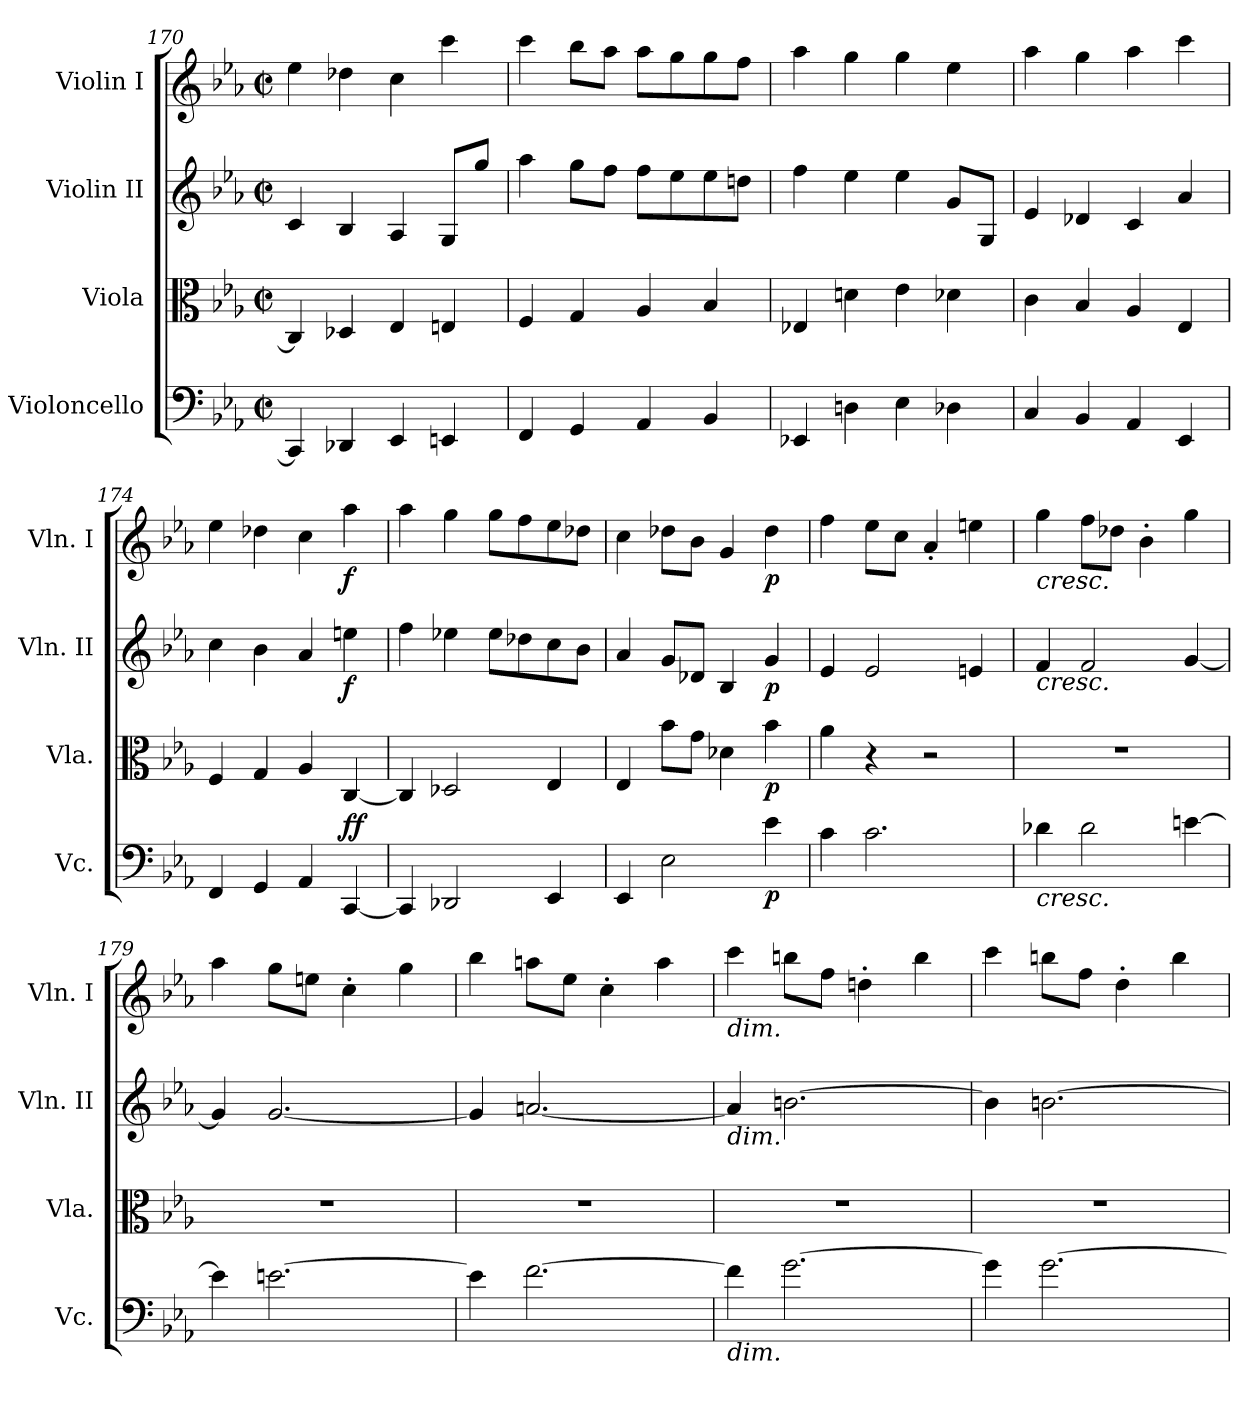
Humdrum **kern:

**kern	**dynam	**kern	**dynam	**kern	**dynam	**kern	**dynam
*part4	*part4	*part3	*part3	*part2	*part2	*part1	*part1
*staff4	*staff4	*staff3	*staff3	*staff2	*staff2	*staff1	*staff1
*I"Violoncello	*	*I"Viola	*	*I"Violin II	*	*I"Violin I	*
*I'Vc.	*	*I'Vla.	*	*I'Vln. II	*	*I'Vln. I	*
!!LO:LB:g=z
*clefF4	*	*clefC3	*	*clefG2	*	*clefG2	*
*k[b-e-a-]	*	*k[b-e-a-]	*	*k[b-e-a-]	*	*k[b-e-a-]	*
*M2/2	*	*M2/2	*	*M2/2	*	*M2/2	*
*met(c|)	*	*met(c|)	*	*met(c|)	*	*met(c|)	*
=170	=170	=170	=170	=170	=170	=170	=170
4CC/]	.	4C/]	.	4c/	.	4ee-\	.
4DD-X/	.	4D-X/	.	4B-/	.	4dd-X\	.
4EE-/	.	4E-/	.	4A-/	.	4cc\	.
4EEn/	.	4En/	.	8G/L	.	4ccc\	.
.	.	.	.	8gg/J	.	.	.
=171	=171	=171	=171	=171	=171	=171	=171
4FF/	.	4F/	.	4aa-\	.	4ccc\	.
4GG/	.	4G/	.	8gg\L	.	8bb-\L	.
.	.	.	.	8ff\J	.	8aa-\J	.
4AA-/	.	4A-/	.	8ff\L	.	8aa-\L	.
.	.	.	.	8ee-\	.	8gg\	.
4BB-/	.	4B-/	.	8ee-\	.	8gg\	.
.	.	.	.	8ddn\J	.	8ff\J	.
=172	=172	=172	=172	=172	=172	=172	=172
4EE-X/	.	4E-X/	.	4ff\	.	4aa-\	.
4Dn\	.	4dn\	.	4ee-\	.	4gg\	.
4E-\	.	4e-\	.	4ee-\	.	4gg\	.
4D-X\	.	4d-X\	.	8g/L	.	4ee-\	.
.	.	.	.	8G/J	.	.	.
=173	=173	=173	=173	=173	=173	=173	=173
4C/	.	4c\	.	4e-/	.	4aa-\	.
4BB-/	.	4B-/	.	4d-X/	.	4gg\	.
4AA-/	.	4A-/	.	4c/	.	4aa-\	.
4EE-/	.	4E-/	.	4a-/	.	4ccc\	.
=174	=174	=174	=174	=174	=174	=174	=174
4FF/	.	4F/	.	4cc\	.	4ee-\	.
4GG/	.	4G/	.	4b-\	.	4dd-X\	.
4AA-/	.	4A-/	.	4a-/	.	4cc\	.
!	!LO:DY:b	!	!	!	!	!	!
!	!LO:DY:n=1:a	!	!	!	!LO:DY:b	!	!LO:DY:b
[4CC/	f f	[4C/	.	4een\	f	4aa-\	f
!!LO:LB:g=z
=175	=175	=175	=175	=175	=175	=175	=175
4CC/]	.	4C/]	.	4ff\	.	4aa-\	.
2DD-X/	.	2D-X/	.	4ee-X\	.	4gg\	.
.	.	.	.	8ee-\L	.	8gg\L	.
.	.	.	.	8dd-X\	.	8ff\	.
4EE-/	.	4E-/	.	8cc\	.	8ee-\	.
.	.	.	.	8b-\J	.	8dd-X\J	.
=176	=176	=176	=176	=176	=176	=176	=176
4EE-/	.	4E-/	.	4a-/	.	4cc\	.
2E-\	.	8b-\L	.	8g/L	.	8dd-X\L	.
.	.	8g\J	.	8d-X/J	.	8b-\J	.
.	.	4d-X\	.	4B-/	.	4g/	.
!	!LO:DY:b	!	!LO:DY:b	!	!LO:DY:b	!	!LO:DY:b
4e-\	p	4b-\	p	4g/	p	4dd-\	p
=177	=177	=177	=177	=177	=177	=177	=177
4c\	.	4a-\	.	4e-/	.	4ff\	.
2.c\	.	4r	.	2e-/	.	8ee-\L	.
.	.	.	.	.	.	8cc\J	.
.	.	2r	.	.	.	4a-'/	.
.	.	.	.	4en/	.	4een\	.
=178	=178	=178	=178	=178	=178	=178	=178
!	!	!	!	!	!	!LO:TX:b:i:t=cresc.	!
!	!	!	!	!LO:TX:b:i:t=cresc.	!	!	!
!LO:TX:b:i:t=cresc.	!	!	!	!	!	!	!
4d-X\	.	1r	.	4f/	.	4gg\	.
2d-\	.	.	.	2f/	.	8ff\L	.
.	.	.	.	.	.	8dd-X\J	.
.	.	.	.	.	.	4b-'\	.
[4en\	.	.	.	[4g/	.	4gg\	.
=179	=179	=179	=179	=179	=179	=179	=179
4e\]	.	1r	.	4g/]	.	4aa-\	.
[2.en\	.	.	.	[2.g/	.	8gg\L	.
.	.	.	.	.	.	8een\J	.
.	.	.	.	.	.	4cc'\	.
.	.	.	.	.	.	4gg\	.
!!LO:PB:g=z
=180	=180	=180	=180	=180	=180	=180	=180
4e\]	.	1r	.	4g/]	.	4bb-\	.
[2.f\	.	.	.	[2.an/	.	8aan\L	.
.	.	.	.	.	.	8ee-\J	.
.	.	.	.	.	.	4cc'\	.
.	.	.	.	.	.	4aa\	.
=181	=181	=181	=181	=181	=181	=181	=181
!	!	!	!	!	!	!LO:TX:b:i:t=dim.	!
!	!	!	!	!LO:TX:b:i:t=dim.	!	!	!
!LO:TX:b:i:t=dim.	!	!	!	!	!	!	!
4f\]	.	1r	.	4a/]	.	4ccc\	.
[2.g\	.	.	.	[2.bn\	.	8bbn\L	.
.	.	.	.	.	.	8ff\J	.
.	.	.	.	.	.	4ddn'\	.
.	.	.	.	.	.	4bb\	.
=182	=182	=182	=182	=182	=182	=182	=182
4g\]	.	1r	.	4b\]	.	4ccc\	.
[2.g\	.	.	.	[2.bn\	.	8bbn\L	.
.	.	.	.	.	.	8ff\J	.
.	.	.	.	.	.	4dd'\	.
.	.	.	.	.	.	4bb\	.
=	=	=	=	=	=	=	=
*-	*-	*-	*-	*-	*-	*-	*-
